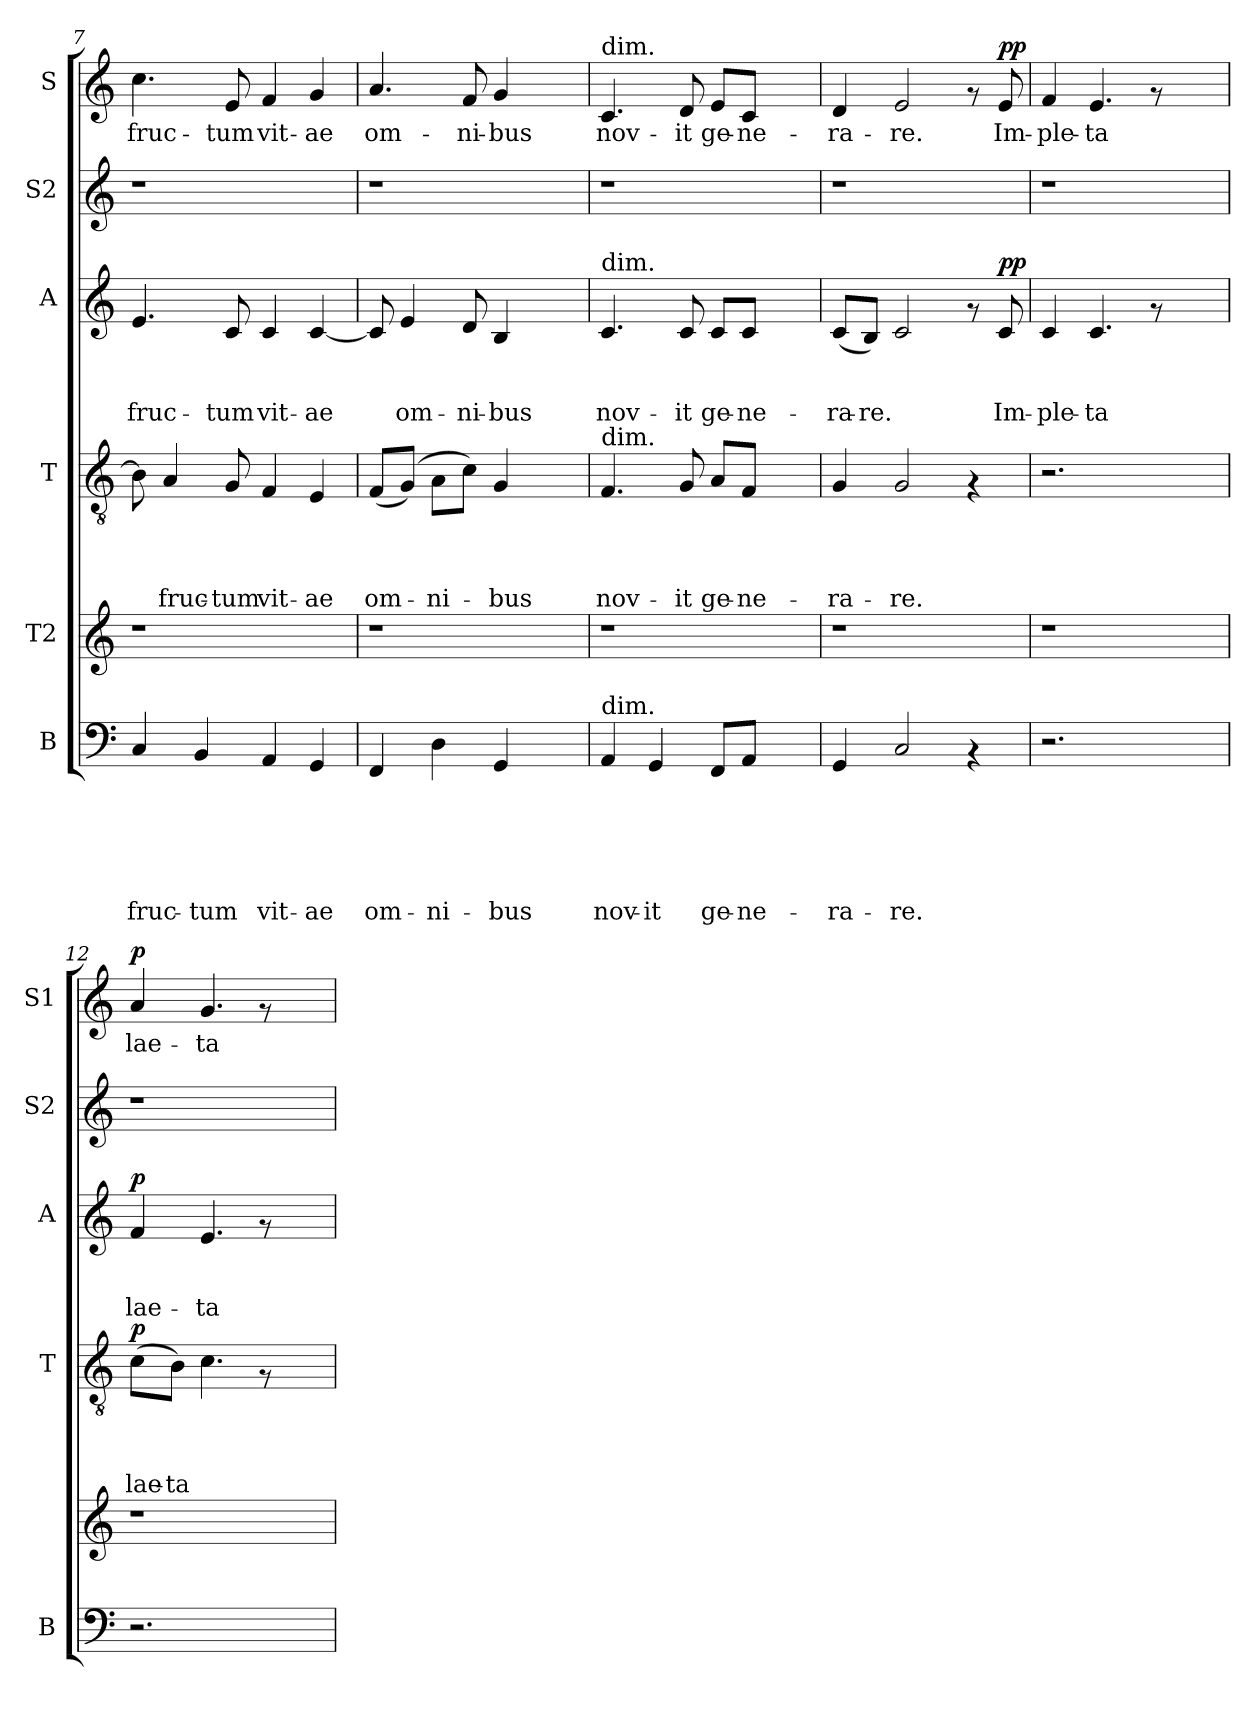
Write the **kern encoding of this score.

**kern	**text	**text	**text	**text	**text	**text	**kern	**kern	**text	**text	**text	**text	**dynam	**kern	**text	**text	**text	**dynam	**kern	**kern	**text	**dynam
*part6	*part6	*part6	*part6	*part6	*part6	*part6	*part5	*part4	*part4	*part4	*part4	*part4	*part4	*part3	*part3	*part3	*part3	*part3	*part2	*part1	*part1	*part1
*staff6	*staff6	*staff6	*staff6	*staff6	*staff6	*staff6	*staff5	*staff4	*staff4	*staff4	*staff4	*staff4	*staff4	*staff3	*staff3	*staff3	*staff3	*staff3	*staff2	*staff1	*staff1	*staff1
*I"B	*	*	*	*	*	*	*I"T2	*I"T	*	*	*	*	*	*I"A	*	*	*	*	*I"S2	*I"S	*	*
*I'B	*	*	*	*	*	*	*	*I'T	*	*	*	*	*	*I'A	*	*	*	*	*I'S2	*I'S1	*	*
!!LO:PB:g=z
*clefF4	*	*	*	*	*	*	*clefG2	*clefGv2	*	*	*	*	*	*clefG2	*	*	*	*	*clefG2	*clefG2	*	*
*k[]	*	*	*	*	*	*	*k[]	*k[]	*	*	*	*	*	*k[]	*	*	*	*	*k[]	*k[]	*	*
*C:	*	*	*	*	*	*	*C:	*C:	*	*	*	*	*	*C:	*	*	*	*	*C:	*C:	*	*
=7	=7	=7	=7	=7	=7	=7	=7	=7	=7	=7	=7	=7	=7	=7	=7	=7	=7	=7	=7	=7	=7	=7
!	!	!	!	!	!	!LO:LY:b	!	!	!	!	!	!	!	!	!	!	!LO:LY:b	!	!	!	!LO:LY:b	!
4C/	.	.	.	.	.	fruc-	1r	8B\]	.	.	.	.	.	4.e/	.	.	fruc-	.	1r	4.cc\	fruc-	.
!	!	!	!	!	!	!	!	!	!	!	!	!LO:LY:b	!	!	!	!	!	!	!	!	!	!
.	.	.	.	.	.	.	.	4A/	.	.	.	fruc-	.	.	.	.	.	.	.	.	.	.
!	!	!	!	!	!	!LO:LY:b	!	!	!	!	!	!	!	!	!	!	!	!	!	!	!	!
4BB/	.	.	.	.	.	-tum	.	.	.	.	.	.	.	.	.	.	.	.	.	.	.	.
!	!	!	!	!	!	!	!	!	!	!	!	!LO:LY:b	!	!	!	!	!LO:LY:b	!	!	!	!LO:LY:b	!
.	.	.	.	.	.	.	.	8G/	.	.	.	-tum	.	8c/	.	.	-tum	.	.	8e/	-tum	.
!	!	!	!	!	!	!LO:LY:b	!	!	!	!	!	!LO:LY:b	!	!	!	!	!LO:LY:b	!	!	!	!LO:LY:b	!
4AA/	.	.	.	.	.	vit-	.	4F/	.	.	.	vit-	.	4c/	.	.	vit-	.	.	4f/	vit-	.
!	!	!	!	!	!	!LO:LY:b	!	!	!	!	!	!LO:LY:b	!	!	!	!	!LO:LY:b	!	!	!	!LO:LY:b	!
4GG/	.	.	.	.	.	-ae	.	4E/	.	.	.	-ae	.	[<4c/	.	.	-ae	.	.	4g/	-ae	.
=8	=8	=8	=8	=8	=8	=8	=8	=8	=8	=8	=8	=8	=8	=8	=8	=8	=8	=8	=8	=8	=8	=8
!	!	!	!	!	!	!LO:LY:b	!	!	!	!	!	!LO:LY:b	!	!	!	!	!	!	!	!	!LO:LY:b	!
4FF/	.	.	.	.	.	om-	1r	(<8F/L	.	.	.	om-	.	8c/]	.	.	.	.	1r	4.a/	om-	.
!	!	!	!	!	!	!	!	!	!	!	!	!	!	!	!	!	!LO:LY:b	!	!	!	!	!
.	.	.	.	.	.	.	.	(8G/J)	.	.	.	.	.	4e/	.	.	om-	.	.	.	.	.
!	!	!	!	!	!	!LO:LY:b	!	!	!	!	!	!LO:LY:b	!	!	!	!	!	!	!	!	!	!
4D\	.	.	.	.	.	-ni-	.	8A\L	.	.	.	-ni-	.	.	.	.	.	.	.	.	.	.
!	!	!	!	!	!	!	!	!	!	!	!	!	!	!	!	!	!LO:LY:b	!	!	!	!LO:LY:b	!
.	.	.	.	.	.	.	.	8c\J)	.	.	.	.	.	8d/	.	.	-ni-	.	.	8f/	-ni-	.
!	!	!	!	!	!	!LO:LY:b	!	!	!	!	!	!LO:LY:b	!	!	!	!	!LO:LY:b	!	!	!	!LO:LY:b	!
4GG/	.	.	.	.	.	-bus	.	4G/	.	.	.	-bus	.	4B/	.	.	-bus	.	.	4g/	-bus	.
4ryy	.	.	.	.	.	.	.	4ryy	.	.	.	.	.	4ryy	.	.	.	.	.	4ryy	.	.
=9	=9	=9	=9	=9	=9	=9	=9	=9	=9	=9	=9	=9	=9	=9	=9	=9	=9	=9	=9	=9	=9	=9
!	!	!	!	!	!	!	!	!	!	!	!	!	!	!	!	!	!	!	!	!LO:TX:a:t=dim.	!	!
!	!	!	!	!	!	!	!	!	!	!	!	!	!	!LO:TX:a:t=dim.	!	!	!	!	!	!	!	!
!	!	!	!	!	!	!	!	!LO:TX:a:t=dim.	!	!	!	!	!	!	!	!	!	!	!	!	!	!
!LO:TX:a:t=dim.	!	!	!	!	!	!	!	!	!	!	!	!	!	!	!	!	!	!	!	!	!	!
!	!	!	!	!	!	!LO:LY:b	!	!	!	!	!	!LO:LY:b	!	!	!	!	!LO:LY:b	!	!	!	!LO:LY:b	!
4AA/	.	.	.	.	.	nov-	1r	4.F/	.	.	.	nov-	.	4.c/	.	.	nov-	.	1r	4.c/	nov-	.
!	!	!	!	!	!	!LO:LY:b	!	!	!	!	!	!	!	!	!	!	!	!	!	!	!	!
4GG/	.	.	.	.	.	-it	.	.	.	.	.	.	.	.	.	.	.	.	.	.	.	.
!	!	!	!	!	!	!	!	!	!	!	!	!LO:LY:b	!	!	!	!	!LO:LY:b	!	!	!	!LO:LY:b	!
.	.	.	.	.	.	.	.	8G/	.	.	.	-it	.	8c/	.	.	-it	.	.	8d/	-it	.
!	!	!	!	!	!	!LO:LY:b	!	!	!	!	!	!LO:LY:b	!	!	!	!	!LO:LY:b	!	!	!	!LO:LY:b	!
8FF/L	.	.	.	.	.	ge-	.	8A/L	.	.	.	ge-	.	8c/L	.	.	ge-	.	.	8e/L	ge-	.
!	!	!	!	!	!	!LO:LY:b	!	!	!	!	!	!LO:LY:b	!	!	!	!	!LO:LY:b	!	!	!	!LO:LY:b	!
8AA/J	.	.	.	.	.	-ne-	.	8F/J	.	.	.	-ne-	.	8c/J	.	.	-ne-	.	.	8c/J	-ne-	.
4ryy	.	.	.	.	.	.	.	4ryy	.	.	.	.	.	4ryy	.	.	.	.	.	4ryy	.	.
=10	=10	=10	=10	=10	=10	=10	=10	=10	=10	=10	=10	=10	=10	=10	=10	=10	=10	=10	=10	=10	=10	=10
!	!	!	!	!	!	!LO:LY:b	!	!	!	!	!	!LO:LY:b	!	!	!	!	!LO:LY:b	!	!	!	!LO:LY:b	!
4GG/	.	.	.	.	.	-ra-	1r	4G/	.	.	.	-ra-	.	(<8c/L	.	.	-ra-	.	1r	4d/	-ra-	.
!	!	!	!	!	!	!	!	!	!	!	!	!	!	!	!	!	!LO:LY:b	!	!	!	!	!
.	.	.	.	.	.	.	.	.	.	.	.	.	.	8B/J)	.	.	-re.	.	.	.	.	.
!	!	!	!	!	!	!LO:LY:b	!	!	!	!	!	!LO:LY:b	!	!	!	!	!	!	!	!	!LO:LY:b	!
2C/	.	.	.	.	.	-re.	.	2G/	.	.	.	-re.	.	2c/	.	.	.	.	.	2e/	-re.	.
4rAA	.	.	.	.	.	.	.	4rF	.	.	.	.	.	8rf	.	.	.	.	.	8rf	.	.
!	!	!	!	!	!	!	!	!	!	!	!	!	!	!	!	!	!LO:LY:b	!LO:DY:a	!	!	!LO:LY:b	!LO:DY:a
.	.	.	.	.	.	.	.	.	.	.	.	.	.	8c/	.	.	Im-	pp	.	8e/	Im-	pp
=11	=11	=11	=11	=11	=11	=11	=11	=11	=11	=11	=11	=11	=11	=11	=11	=11	=11	=11	=11	=11	=11	=11
!	!	!	!	!	!	!	!	!	!	!	!	!	!	!	!	!	!LO:LY:b	!	!	!	!LO:LY:b	!
2.r	.	.	.	.	.	.	1r	2.r	.	.	.	.	.	4c/	.	.	-ple-	.	1r	4f/	-ple-	.
!	!	!	!	!	!	!	!	!	!	!	!	!	!	!	!	!	!LO:LY:b	!	!	!	!LO:LY:b	!
.	.	.	.	.	.	.	.	.	.	.	.	.	.	4.c/	.	.	-ta	.	.	4.e/	-ta	.
.	.	.	.	.	.	.	.	.	.	.	.	.	.	8rf	.	.	.	.	.	8rf	.	.
4ryy	.	.	.	.	.	.	.	4ryy	.	.	.	.	.	4ryy	.	.	.	.	.	4ryy	.	.
=12	=12	=12	=12	=12	=12	=12	=12	=12	=12	=12	=12	=12	=12	=12	=12	=12	=12	=12	=12	=12	=12	=12
!	!	!	!	!	!	!	!	!	!	!	!	!LO:LY:b	!LO:DY:a	!	!	!	!LO:LY:b	!LO:DY:a	!	!	!LO:LY:b	!LO:DY:a
2.r	.	.	.	.	.	.	1r	(>8c\L	.	.	.	lae-	p	4f/	.	.	lae-	p	1r	4a/	lae-	p
!	!	!	!	!	!	!	!	!	!	!	!	!LO:LY:b	!	!	!	!	!	!	!	!	!	!
.	.	.	.	.	.	.	.	8B\J)	.	.	.	-ta	.	.	.	.	.	.	.	.	.	.
!	!	!	!	!	!	!	!	!	!	!	!	!	!	!	!	!	!LO:LY:b	!	!	!	!LO:LY:b	!
.	.	.	.	.	.	.	.	4.c\	.	.	.	.	.	4.e/	.	.	-ta	.	.	4.g/	-ta	.
.	.	.	.	.	.	.	.	8rF	.	.	.	.	.	8rf	.	.	.	.	.	8rf	.	.
4ryy	.	.	.	.	.	.	.	4ryy	.	.	.	.	.	4ryy	.	.	.	.	.	4ryy	.	.
=	=	=	=	=	=	=	=	=	=	=	=	=	=	=	=	=	=	=	=	=	=	=
*-	*-	*-	*-	*-	*-	*-	*-	*-	*-	*-	*-	*-	*-	*-	*-	*-	*-	*-	*-	*-	*-	*-
